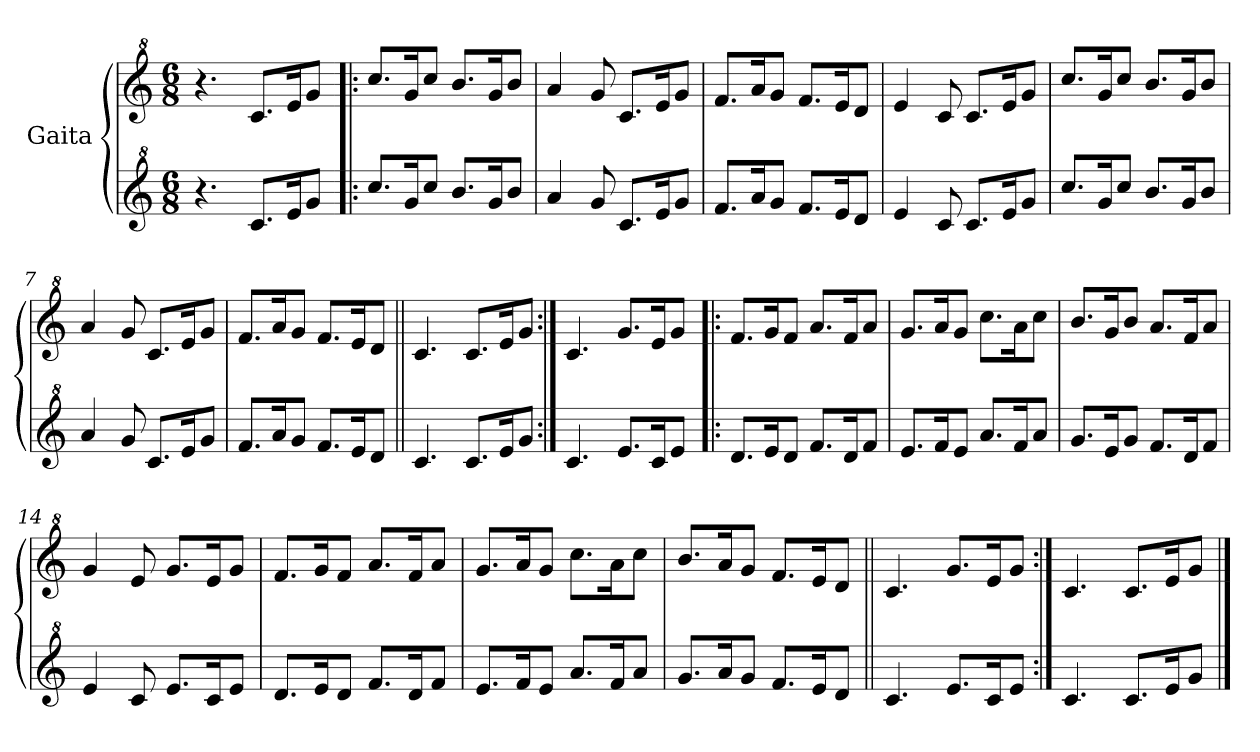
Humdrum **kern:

**kern	**kern
*part2	*part1
*staff2	*staff1
*I"Gaita	*I"Gaita
*clefG^2	*clefG^2
*k[]	*k[]
*M6/8	*M6/8
*MM198	*MM198
=1	=1
4.r	4.r
8.cc/L	8.cc/L
16ee/K	16ee/K
8gg/J	8gg/J
=2!|:	=2!|:
8.ccc/L	8.ccc/L
16gg/K	16gg/K
8ccc/J	8ccc/J
8.bb/L	8.bb/L
16gg/K	16gg/K
8bb/J	8bb/J
=3	=3
4aa/	4aa/
8gg/	8gg/
8.cc/L	8.cc/L
16ee/K	16ee/K
8gg/J	8gg/J
=4	=4
8.ff/L	8.ff/L
16aa/K	16aa/K
8gg/J	8gg/J
8.ff/L	8.ff/L
16ee/K	16ee/K
8dd/J	8dd/J
=5	=5
4ee/	4ee/
8cc/	8cc/
8.cc/L	8.cc/L
16ee/K	16ee/K
8gg/J	8gg/J
=6	=6
8.ccc/L	8.ccc/L
16gg/K	16gg/K
8ccc/J	8ccc/J
8.bb/L	8.bb/L
16gg/K	16gg/K
8bb/J	8bb/J
=7	=7
4aa/	4aa/
8gg/	8gg/
8.cc/L	8.cc/L
16ee/K	16ee/K
8gg/J	8gg/J
!!LO:LB:g=z
=8	=8
8.ff/L	8.ff/L
16aa/K	16aa/K
8gg/J	8gg/J
8.ff/L	8.ff/L
16ee/K	16ee/K
8dd/J	8dd/J
=9||	=9||
4.cc/	4.cc/
8.cc/L	8.cc/L
16ee/K	16ee/K
8gg/J	8gg/J
=10:|!	=10:|!
4.cc/	4.cc/
8.ee/L	8.gg/L
16cc/K	16ee/K
8ee/J	8gg/J
=11!|:	=11!|:
8.dd/L	8.ff/L
16ee/K	16gg/K
8dd/J	8ff/J
8.ff/L	8.aa/L
16dd/K	16ff/K
8ff/J	8aa/J
=12	=12
8.ee/L	8.gg/L
16ff/K	16aa/K
8ee/J	8gg/J
8.aa/L	8.ccc\L
16ff/K	16aa\K
8aa/J	8ccc\J
=13	=13
8.gg/L	8.bb/L
16ee/K	16gg/K
8gg/J	8bb/J
8.ff/L	8.aa/L
16dd/K	16ff/K
8ff/J	8aa/J
=14	=14
4ee/	4gg/
8cc/	8ee/
8.ee/L	8.gg/L
16cc/K	16ee/K
8ee/J	8gg/J
!!LO:LB:g=z
=15	=15
8.dd/L	8.ff/L
16ee/K	16gg/K
8dd/J	8ff/J
8.ff/L	8.aa/L
16dd/K	16ff/K
8ff/J	8aa/J
=16	=16
8.ee/L	8.gg/L
16ff/K	16aa/K
8ee/J	8gg/J
8.aa/L	8.ccc\L
16ff/K	16aa\K
8aa/J	8ccc\J
=17	=17
8.gg/L	8.bb/L
16aa/K	16aa/K
8gg/J	8gg/J
8.ff/L	8.ff/L
16ee/K	16ee/K
8dd/J	8dd/J
=18||	=18||
4.cc/	4.cc/
8.ee/L	8.gg/L
16cc/K	16ee/K
8ee/J	8gg/J
=19:|!	=19:|!
4.cc/	4.cc/
8.cc/L	8.cc/L
16ee/K	16ee/K
8gg/J	8gg/J
==	==
*-	*-
